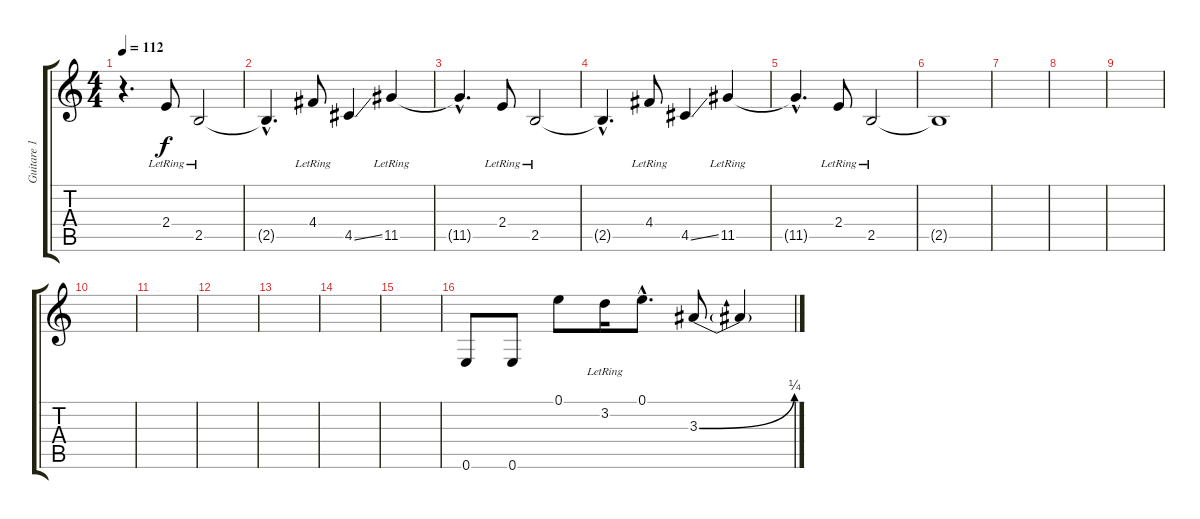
\track ("Guitare 1" "Guitare 1") {instrument electricguitarclean}
\staff {score tabs}
\tuning (E4 B3 G3 D3 A2 E2) {hide}
\ts (4 4)
\tempo 112
\clef g2
\ks c
r.4{d dy f} 2.4{lr}.8 2.5{lr}.2 |
2.5{hac t}.4{d} 4.4{lr}.8 4.5{ss}.4 11.5{lr}.4 |
11.5{hac t}.4{d} 2.4{lr}.8 2.5{lr}.2 |
2.5{hac t}.4{d} 4.4{lr}.8 4.5{ss}.4 11.5{lr}.4 |
11.5{hac t}.4{d} 2.4{lr}.8 2.5{lr}.2 |
2.5{t}.1 |
|
|
|
|
|
|
|
|
|
0.6.8 0.6.8 0.1.8 3.2{lr}.16 0.1{hac}.8{d} 3.3{be (bend 0 0 60 1)}.8 3.3{t}.4
